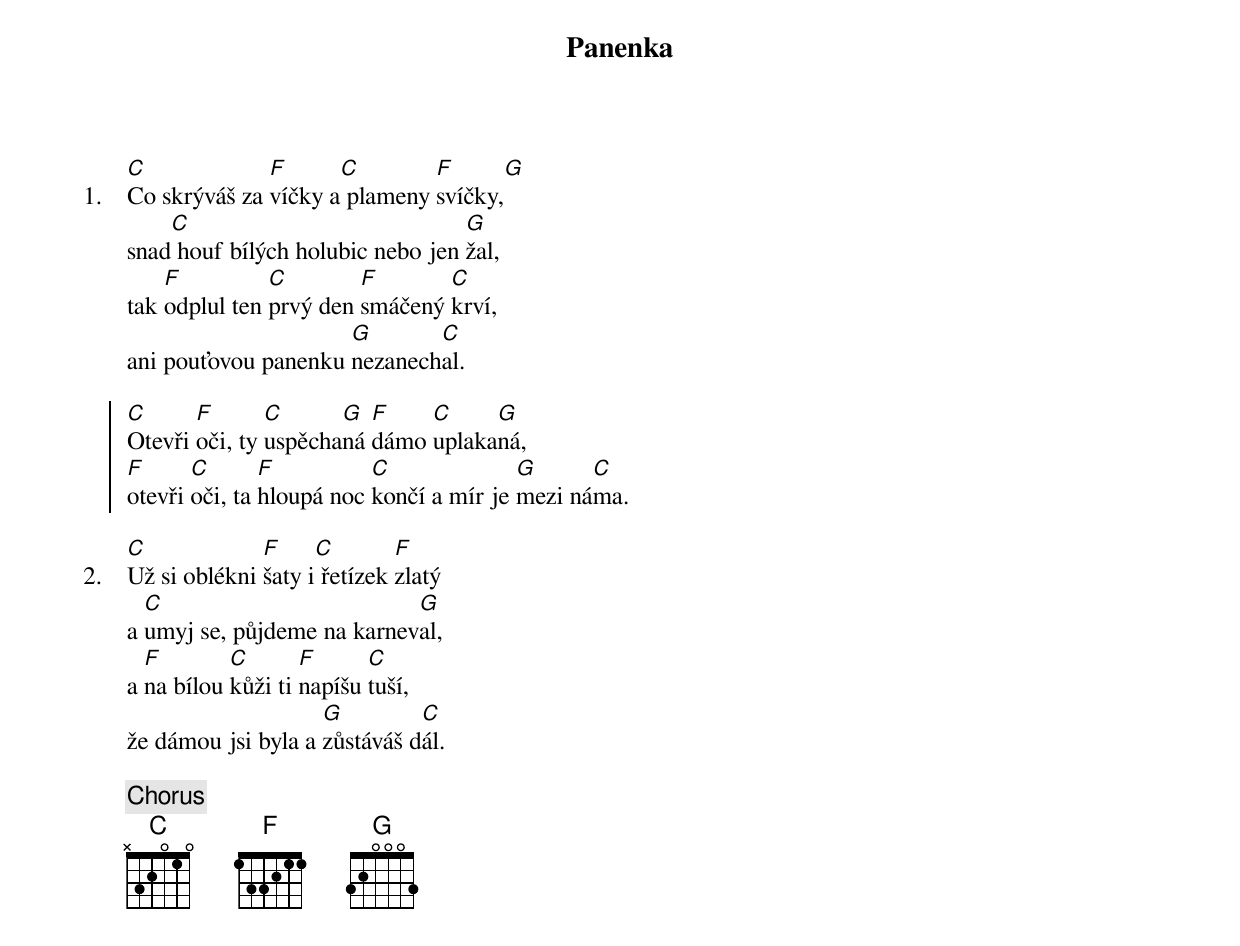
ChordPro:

{title: Panenka}
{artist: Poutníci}
{columns: 1}

{sov: 1.}
[C]Co skrýváš za [F]víčky a[C] plameny [F]svíčky,[G]
snad[C] houf bílých holubic nebo jen [G]žal,
tak [F]odplul ten [C]prvý den [F]smáčený [C]krví,
ani pouťovou panenku [G]nezanech[C]al.
{eov}

{soc}
[C]Otevři [F]oči, ty [C]uspěcha[G]ná [F]dámo [C]uplaka[G]ná,
[F]otevři [C]oči, ta [F]hloupá noc [C]končí a mír je [G]mezi ná[C]ma.
{eoc}

{sov: 2.}
[C]Už si oblékni [F]šaty i[C] řetízek [F]zlatý
a [C]umyj se, půjdeme na karnev[G]al,
a [F]na bílou [C]kůži ti [F]napíšu [C]tuší,
že dámou jsi byla a [G]zůstáváš d[C]ál.
{eov}

{chorus}
